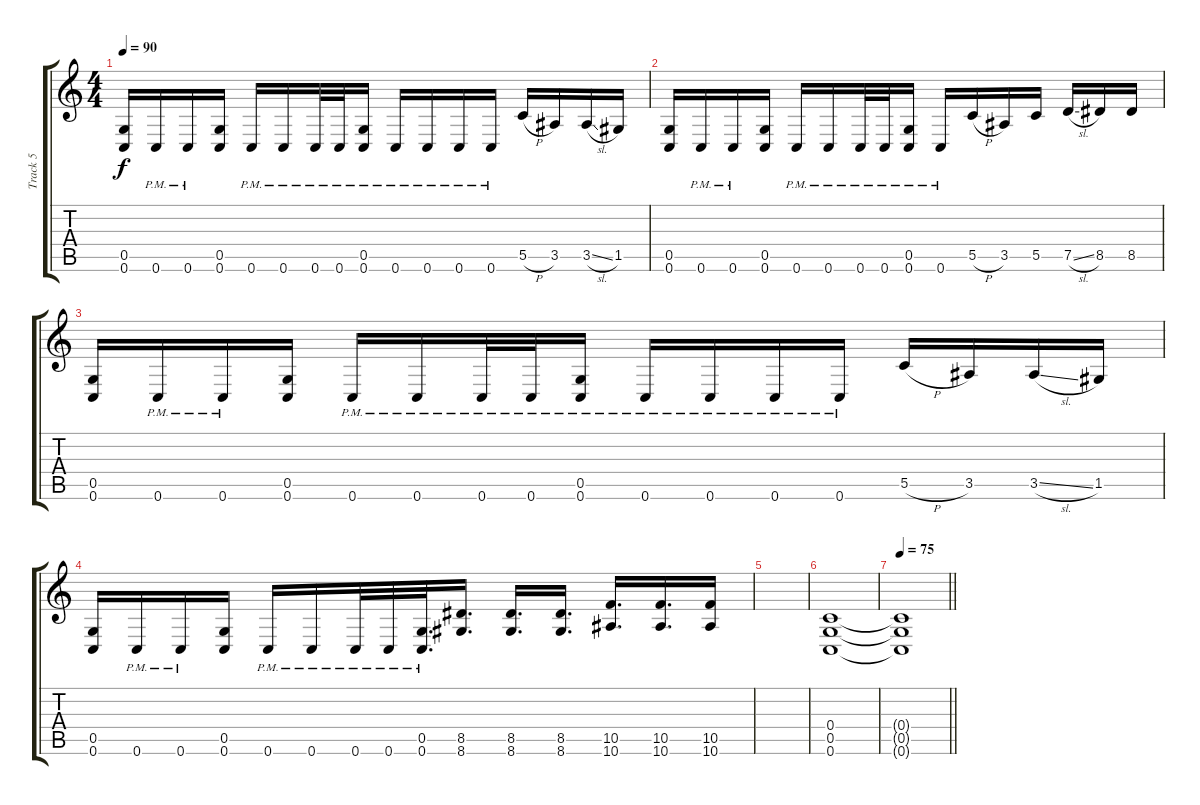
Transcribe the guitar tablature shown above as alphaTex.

\track ("Track 5" "Track 5") {instrument distortionguitar}
\staff {score tabs}
\tuning (D4 A3 F3 C3 G2 C2) {hide}
\ts (4 4)
\tempo 90
\clef g2
\ks c
(0.5 0.6).16{dy f} 0.6{pm}.16 0.6{pm}.16 (0.5 0.6).16 0.6{pm}.16 0.6{pm}.16 0.6{pm}.32 0.6{pm}.32 (0.5{pm} 0.6{pm}).16 0.6{pm}.16 0.6{pm}.16 0.6{pm}.16 0.6{pm}.16 5.5{h}.16 3.5.16 3.5{sl}.16 1.5.16 |
(0.5 0.6).16 0.6{pm}.16 0.6{pm}.16 (0.5 0.6).16 0.6{pm}.16 0.6{pm}.16 0.6{pm}.32 0.6{pm}.32 (0.5{pm} 0.6{pm}).16 0.6{pm}.16 5.5{h}.16 3.5.16 5.5.16 7.5{sl}.16 8.5.16 8.5.16 |
(0.5 0.6).16 0.6{pm}.16 0.6{pm}.16 (0.5 0.6).16 0.6{pm}.16 0.6{pm}.16 0.6{pm}.32 0.6{pm}.32 (0.5{pm} 0.6{pm}).16 0.6{pm}.16 0.6{pm}.16 0.6{pm}.16 0.6{pm}.16 5.5{h}.16 3.5.16 3.5{sl}.16 1.5.16 |
(0.5 0.6).16 0.6{pm}.16 0.6{pm}.16 (0.5 0.6).16 0.6{pm}.16 0.6{pm}.16 0.6{pm}.32 0.6{pm}.32 (0.5{pm} 0.6{pm}).32{d} (8.5 8.6).16{d} (8.5 8.6).16{d} (8.5 8.6).16{d} (10.5 10.6).16{d} (10.5 10.6).16{d} (10.5 10.6).16 |
|
(0.4 0.5 0.6).1 |
\tempo 75
\barLineRight lightlight
(0.4{t} 0.5{t} 0.6{t}).1
